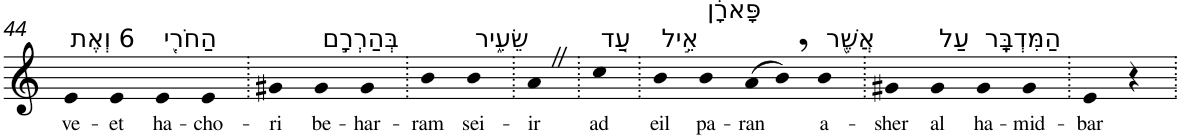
**kern	**text
*part1	*part1
*staff1	*staff1
*I"Piano	*
*I'Pno	*
!!LO:PB:g=z
*clefG2	*
*k[]	*
=44	=44
!LO:TX:a:t=6 וְאֶת	!
!	!LO:LY:b
4e	ve-
!	!LO:LY:b
4e	-et
!LO:TX:a:t=הַחֹרִ֖י	!
!	!LO:LY:b
4e	ha-
!	!LO:LY:b
4e	-cho-
=45.	=45.
!	!LO:LY:b
4g#X	-ri
!LO:TX:a:t=בְּהַרְרָ֣ם	!
!	!LO:LY:b
4g#	be-
!	!LO:LY:b
4g#	-har-
=46.	=46.
!	!LO:LY:b
4b	-ram
!LO:TX:a:t=שֵׂעִ֑יר	!
!	!LO:LY:b
4b	sei-
=47.	=47.
!	!LO:LY:b
4aZ	-ir
=48.	=48.
!LO:TX:a:t=עַ֚ד	!
!	!LO:LY:b
4cc	ad
=49.	=49.
!LO:TX:a:t=אֵ֣יל	!
!	!LO:LY:b
4b	eil
!LO:TX:a:t=פָּארָ֔ן	!
!	!LO:LY:b
4b	pa-
!	!LO:LY:b
(>8a	-ran
8b,)	.
!LO:TX:a:t=אֲשֶׁ֖ר	!
!	!LO:LY:b
4b	a-
=50.	=50.
!	!LO:LY:b
4g#X	-sher
!LO:TX:a:t=עַל	!
!	!LO:LY:b
4g#	al
!LO:TX:a:t=הַמִּדְבָּֽר	!
!	!LO:LY:b
4g#	ha-
!	!LO:LY:b
4g#	-mid-
=51.	=51.
!	!LO:LY:b
4e	-bar
4r	.
=.	=.
*-	*-
